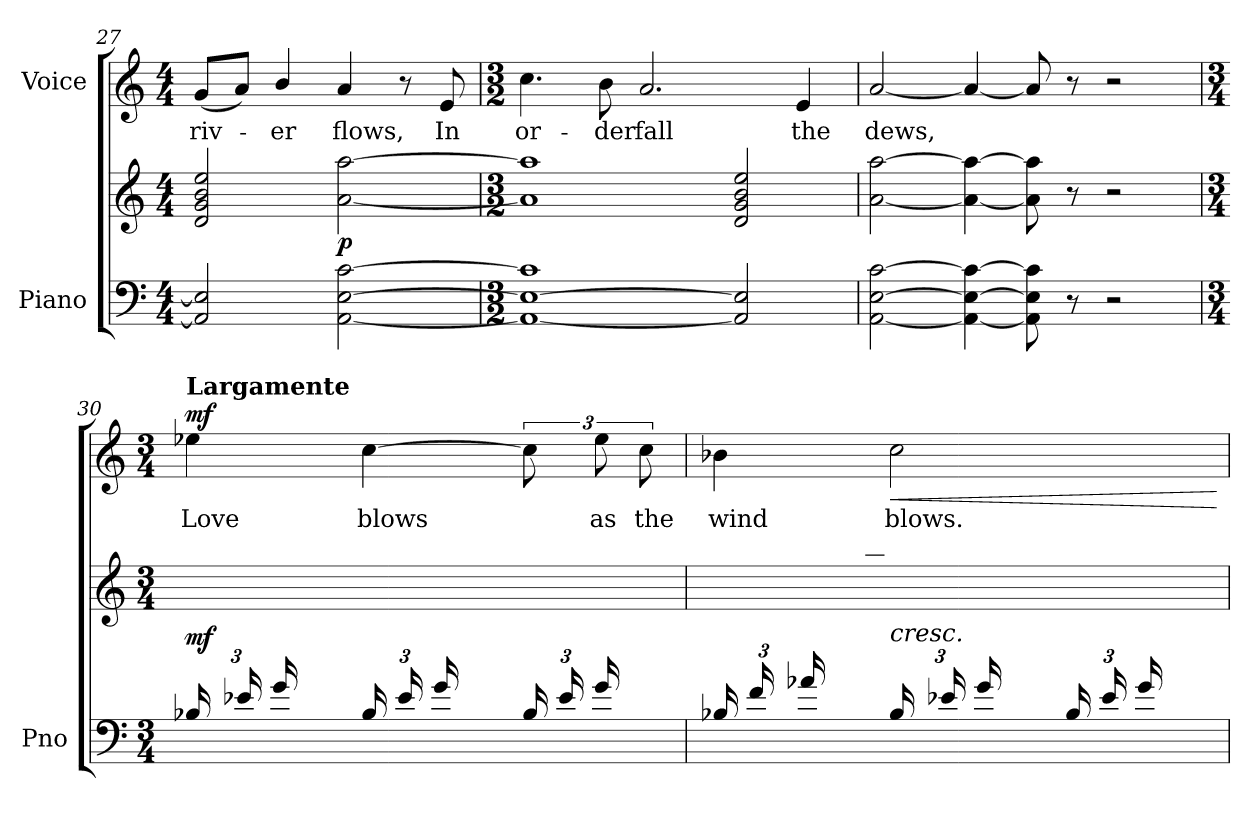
**kern	**kern	**dynam	**kern	**text	**dynam
*part2	*part2	*part2	*part1	*part1	*part1
*staff3	*staff2	*staff2/3	*staff1	*staff1	*staff1
*I"Piano	*	*	*I"Voice	*	*
*I'Pno	*	*	*	*	*
*clefF4	*clefG2	*	*clefG2	*	*
*k[]	*k[]	*	*k[]	*	*
*M4/4	*M4/4	*	*M4/4	*	*
=27	=27	=27	=27	=27	=27
!	!	!	!	!LO:LY:b	!
2AA/] 2E/]	2d/ 2g/ 2b/ 2ee/	.	(<8g/L	riv-	.
.	.	.	8a/J)	.	.
!	!	!	!	!LO:LY:b	!
.	.	.	4b/	-er	.
!	!	!LO:DY:b	!	!LO:LY:b	!
[2AA\ [2E\ [2c\	[2a\ [2aa\	p	4a/	flows,	.
.	.	.	8r	.	.
!	!	!	!	!LO:LY:b	!
.	.	.	8e/	In	.
=28	=28	=28	=28	=28	=28
*M3/2	*M3/2	*	*M3/2	*	*
!	!	!	!	!LO:LY:b	!
1AA_ 1E_ 1c]	1a] 1aa]	.	4.cc\	or-	.
!	!	!	!	!LO:LY:b	!
.	.	.	8b\	-der	.
!	!	!	!	!LO:LY:b	!
.	.	.	2.a/	fall	.
2AA/] 2E/]	2d/ 2g/ 2b/ 2ee/	.	.	.	.
!	!	!	!	!LO:LY:b	!
.	.	.	4e/	the	.
=29	=29	=29	=29	=29	=29
!	!	!	!	!LO:LY:b	!
[2AA\ [2E\ [2c\	[2a\ [2aa\	.	[2a/	dews,	.
4AA\_ 4E\_ 4c\_	4a\_ 4aa\_	.	4a/_	.	.
8AA\] 8E\] 8c\]	8a\] 8aa\]	.	8a/]	.	.
8r	8r	.	8r	.	.
2r	2r	.	2r	.	.
!!LO:LB:g=z
=30	=30	=30	=30	=30	=30
*M3/4	*M3/4	*	*M3/4	*	*
*Xbrackettup	*	*	*	*	*
*^	*	*	*	*	*
!	!	!	!	!LO:TX:a:B:t=Largamente	!	!
!	!	!	!LO:DY:b	!	!LO:LY:b	!LO:DY:a
(>24B-X/LL	2.ryy	8ryy	mf	4ee-X\	Love	mf
24e-X/	.	.	.	.	.	.
24g/	.	.	.	.	.	.
8ryy	.	24b-X\	.	.	.	.
.	.	24cc\	.	.	.	.
.	.	24gg\JJ)	.	.	.	.
!	!	!	!	!	!LO:LY:b	!
(>24B-/LL	.	8ryy	.	[4cc\	blows	.
24e-/	.	.	.	.	.	.
24g/	.	.	.	.	.	.
8ryy	.	24b-\	.	.	.	.
.	.	24cc\	.	.	.	.
.	.	24gg\JJ)	.	.	.	.
(>24B-/LL	.	8ryy	.	12cc\]	.	.
24e-/	.	.	.	.	.	.
!	!	!	!	!	!LO:LY:b	!
24g/	.	.	.	12ee-\	as	.
8ryy	.	24b-\	.	.	.	.
!	!	!	!	!	!LO:LY:b	!
.	.	24cc\	.	12cc\	the	.
.	.	24gg\JJ)	.	.	.	.
=31	=31	=31	=31	=31	=31	=31
!	!	!	!	!	!LO:LY:b	!
(>24B-X/LL	2.ryy	8ryy	.	4b-X\	wind	.
24f/	.	.	.	.	.	.
24a-X/	.	.	.	.	.	.
8ryy	.	24b-X\	.	.	.	.
.	.	24dd\	.	.	.	.
.	.	24aa-X\JJ)	.	.	.	.
!	!	!LO:TX:b:i:t=cresc.	!	!	!	!
!	!	!	!	!	!LO:LY:b	!LO:HP:b
(>24B-/LL	.	8ryy	.	2cc\	blows.	<
24e-X/	.	.	.	.	.	.
24g/	.	.	.	.	.	.
8ryy	.	24b-\	.	.	.	.
.	.	24cc\	.	.	.	.
.	.	24gg\JJ)	.	.	.	.
(>24B-/LL	.	8ryy	.	.	.	.
24e-/	.	.	.	.	.	.
24g/	.	.	.	.	.	.
8ryy	.	24b-\	.	.	.	.
.	.	24cc\	.	.	.	.
.	.	24gg\JJ)	.	.	.	.
*v	*v	*	*	*	*	*
.	.	.	.	.	[
=	=	=	=	=	=
*-	*-	*-	*-	*-	*-
